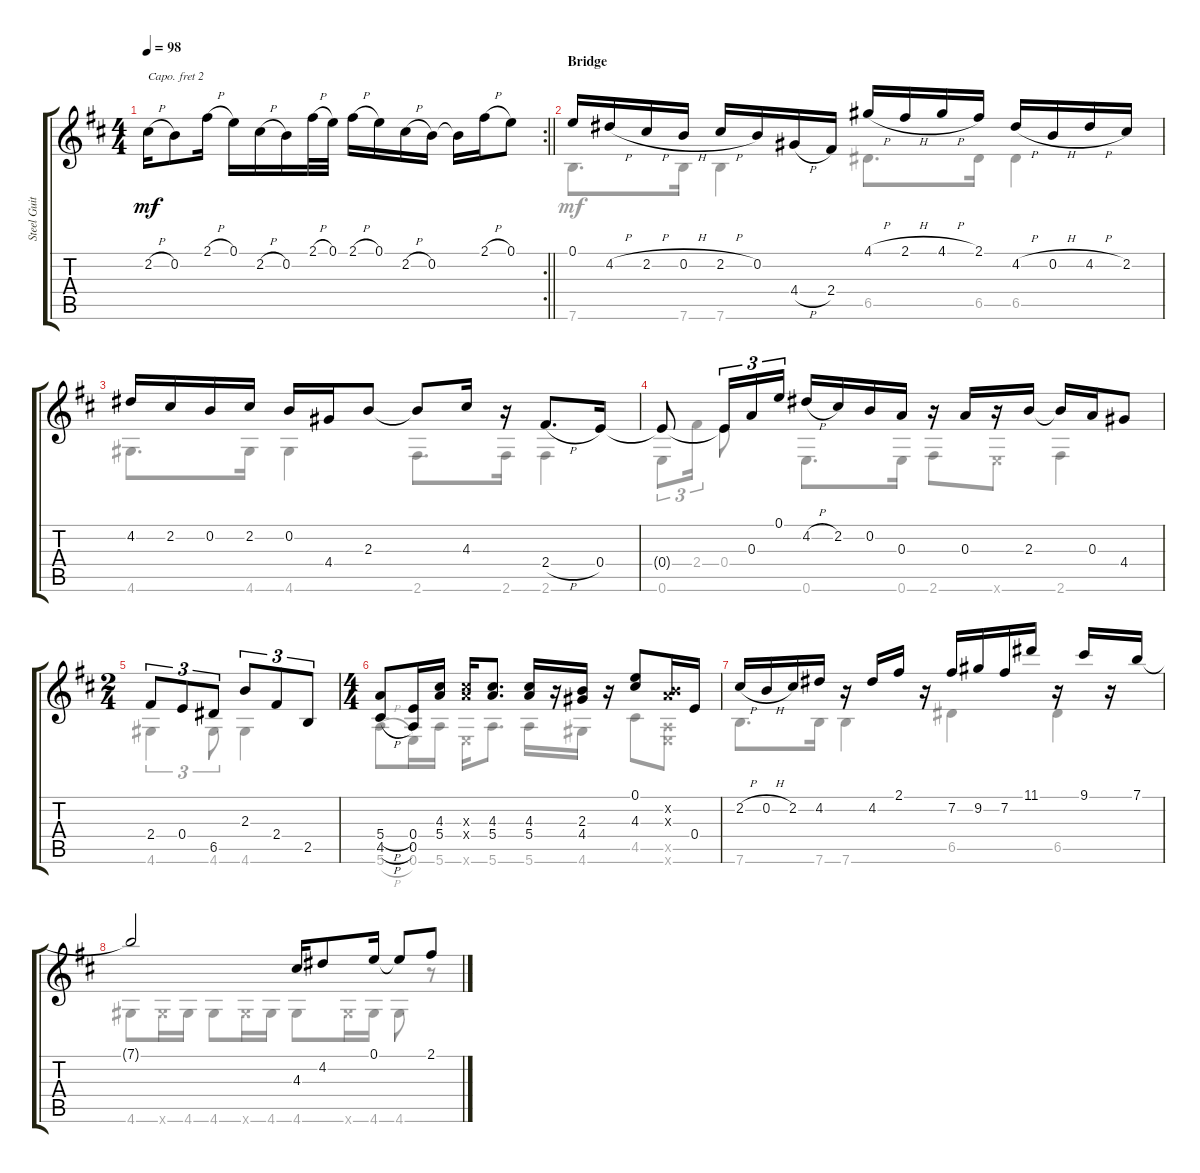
\track ("Steel Guitar" "Steel Guit") {instrument acousticguitarsteel}
\staff {score tabs}
\capo 2
\tuning (D4 A3 G3 D3 G2 D2) {hide}
\voice
\rc 2
\ts (4 4)
\tempo 98
\clef g2
\barLineRight lightlight
\ks d
2.2{h}.16{dy mf} 0.2.8 2.1{h}.16 0.1.16 2.2{h}.16 0.2.16 2.1{h}.32 0.1.32 2.1{h}.16 0.1.16 2.2{h}.16 0.2.16 0.2{t}.16 2.1{h}.16 0.1.8 |
\section ("" "Bridge")
0.1.16 4.2{h}.16 2.2{h}.16 0.2{h}.16 2.2{h}.16 0.2.16 4.4{h}.16 2.4.16 4.1{h}.16 2.1{h}.16 4.1{h}.16 2.1.16 4.2{h}.16 0.2{h}.16 4.2{h}.16 2.2.16 |
4.2.16 2.2.16 0.2.16 2.2.16 0.2.16 4.4.16 2.3.8 2.3{t}.8 4.3.16 r.16 2.4{h}.8{d} 0.4.16 |
0.4{t}.8 0.4{t}.16{tu (3 2)} 0.3.16{tu (3 2)} 0.1.16{tu (3 2)} 4.2{h}.16 2.2.16 0.2.16 0.3.16 r.16 0.3.16 r.16 2.3.16 2.3{t}.16 0.3.16 4.4.8 |
\ts (2 4)
2.4.8{tu (3 2)} 0.4.8{tu (3 2)} 6.5.8{tu (3 2)} 2.3.8{tu (3 2)} 2.4.8{tu (3 2)} 2.5.8{tu (3 2)} |
\ts (4 4)
(5.4{h} 4.5{h}).8 (0.4 0.5).16 (4.3 5.4).16 (4.3{x} 5.4{x}).16 (4.3 5.4).8{d} (4.3 5.4).16 r.16 (2.3 4.4).16 r.16 (0.1 4.3).8 (0.2{x} 0.3{x}).16 0.4.16 |
2.2{h}.16 0.2{h}.16 2.2.16 4.2.16 r.16 4.2.16 2.1.16 r.16 7.2.16 9.2.16 7.2.16 11.1.16 r.16 9.1.16 r.16 7.1.16 |
7.1{t}.2 4.3.16 4.2.8 0.1.16 0.1{t}.8 2.1.8
\voice
\clef g2
\ottava regular
\simile none
\barLineRight lightlight
\ks d
|
7.6.8{d} 7.6.16 7.6.4 6.5.8{d} 6.5.16 6.5.4 |
4.6.8{d} 4.6.16 4.6.4 2.6.8{d} 2.6.16 2.6.4 |
0.6.8{tu (3 2)} 2.4.16{tu (3 2)} 0.4.8 0.6.8{d} 0.6.16 2.6.8 0.6{x}.8 2.6.4 |
4.6.4{tu (3 2)} 4.6.8{tu (3 2)} 4.6.4 |
5.6{h}.8 0.6.16 5.6.16 0.6{x}.16 5.6.8{d} 5.6.16 r.16 4.6.16 r.16 4.5.8 (0.5{x} 0.6{x}).8 |
7.6.8{d} 7.6.16 7.6.4 6.5.4 6.5.4 |
4.6.8 4.6{x}.16 4.6.16 4.6.8 4.6{x}.16 4.6.16 4.6.8 4.6{x}.16 4.6.16 4.6.8 r.8
